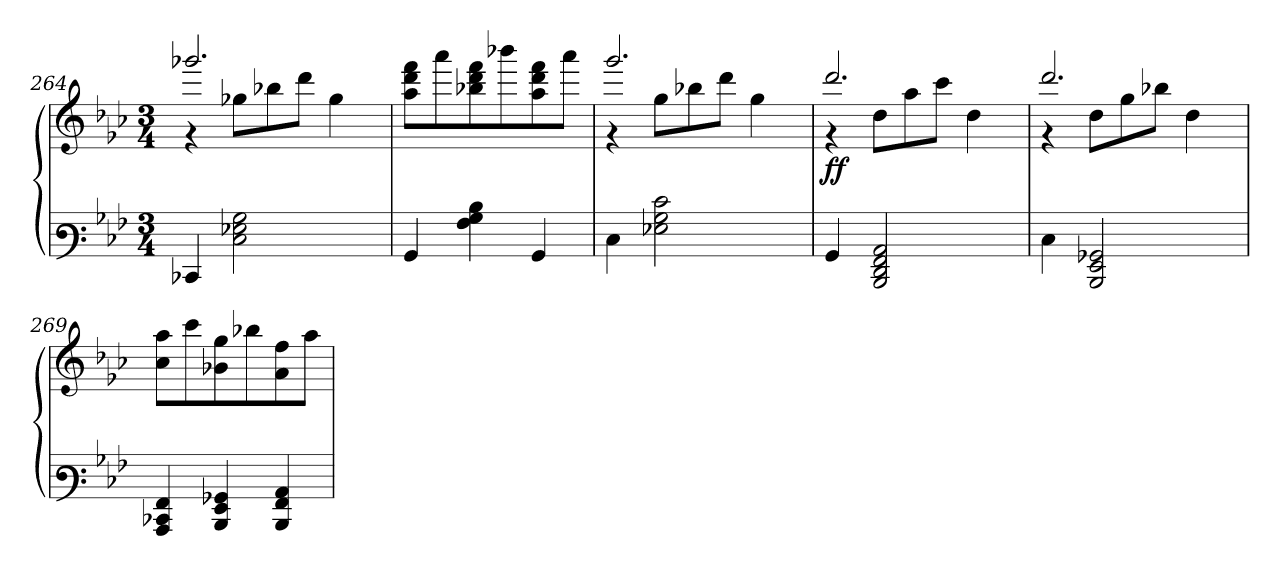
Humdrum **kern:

**kern	**kern	**dynam
*part1	*part1	*part1
*staff2	*staff1	*staff1/2
*clefF3	*clefG3	*
*k[b-e-a-]	*k[b-e-a-]	*
*M3/4	*M3/4	*
=264	=264	=264
*	*^	*
4EE-X/	2.eee-X/	4re	.
2E-\ 2G-X\ 2B-\	.	8ee-X\L	.
.	.	8gg-X\	.
.	.	8bb-\J	.
.	.	4ee-\	.
8ryy	8ryy	.	.
*	*v	*v	*
=265	=265	=265
4BB-/	8ff\ 8bb-\ 8ddd\L	.
.	8fff\	.
4A-\ 4B-\ 4d\	8gg-X\ 8bb-\ 8ddd\	.
.	8ggg-X\	.
4BB-/	8ff\ 8bb-\ 8ddd\	.
.	8fff\J	.
=266	=266	=266
*	*^	*
4E-\	2.eee-/	4re	.
2G-X\ 2B-\ 2e-\	.	8ee-\L	.
.	.	8gg-X\	.
.	.	8bb-\J	.
.	.	4ee-\	.
8ryy	8ryy	.	.
=267	=267	=267	=267
!	!	!	!LO:DY:b
!	!	!	!LO:DY:n=1:b
4BB-/	2.bb-/	4re	f f
2DD/ 2FF/ 2AA-/ 2C/	.	8b-\L	.
.	.	8ff\	.
.	.	8aa-\J	.
.	.	4b-\	.
8ryy	8ryy	.	.
!!LO:LB:g=z	!!
=268	=268	=268	=268
4E-\	2.bb-/	4re	.
2DD/ 2GG/ 2BB-X/	.	8b-\L	.
.	.	8ee-\	.
.	.	8gg-X\J	.
.	.	4b-\	.
8ryy	8ryy	.	.
*	*v	*v	*
=269	=269	=269
4CC/ 4EE-X/ 4AA-/	8a-\ 8ff\L	.
.	8aa-\	.
4DD/ 4GG/ 4BB-X/	8g-X\ 8ee-\	.
.	8gg-X\	.
4DD/ 4AA-/ 4C/	8f\ 8dd\	.
.	8ff\J	.
=	=	=
*-	*-	*-
